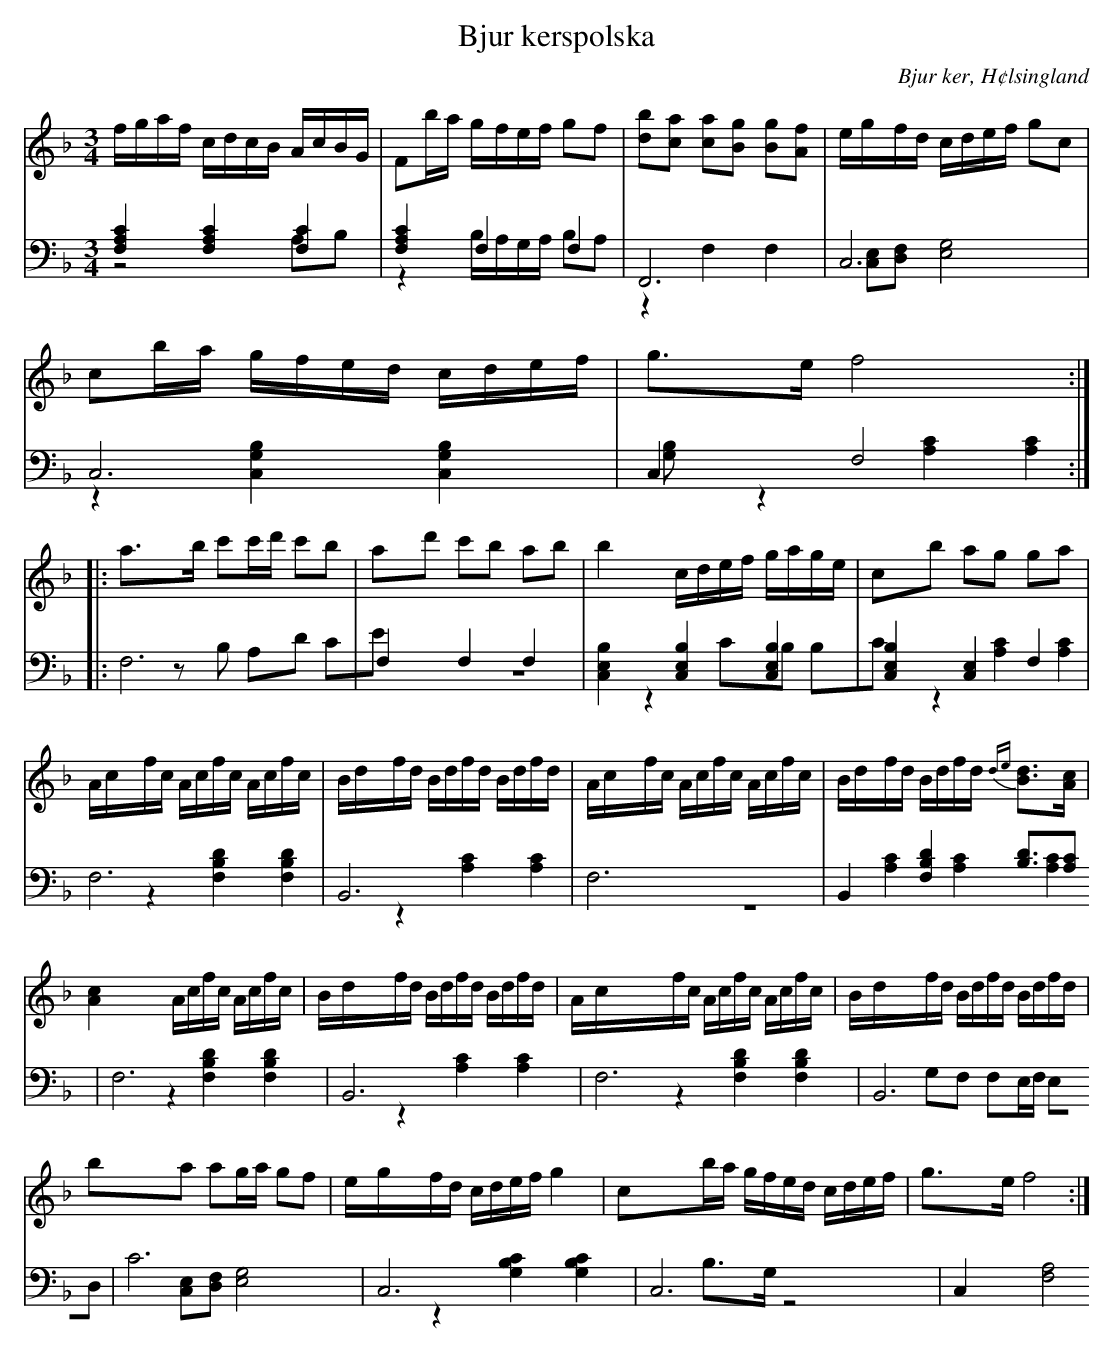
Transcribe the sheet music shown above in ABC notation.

X:1
T: Bjur kerspolska
O: Bjur ker, H¢lsingland
M: 3/4
L: 1/16
K: F
V:1
V:2
V:3 merge
V:1
fgaf cdcB AcBG|F2ba gfef g2f2|[d2b2][c2a2] [c2a2][B2g2] [B2g2][A2f2] |egfd cdef g2c2|
c2ba gfed cdef|g2>e2 f8:|
|:a2>b2 c'2c'd' c'2b2|a2d'2 c'2b2 a2b2|b4 cdef gage|c2b2 a2g2 g2a2|
Acfc Acfc Acfc|Bdfd Bdfd Bdfd|Acfc Acfc Acfc|Bdfd Bdfd {de}[B2d2]>[A2c2]|
[A4c4] Acfc Acfc|Bdfd Bdfd Bdfd|Acfc Acfc Acfc|Bdfd Bdfd Bdfd|
b2a2 a2ga g2f2|egfd cdef g4|c2ba gfed cdef|g2>e2 f8:|
V:2 clef=bass
[F,4A,4C4] [F,4A,4C4] [F,4C4]|[F,4A,4C4] F,4 F,4|F,,12|C,12|
C,12|C,4 F,8:|
|:F,12|F,4 F,4 F,4|[C,4E,4B,4] [C,4E,4B,4] [C,4E,4B,4]|[C,4E,4B,4] [C,4E,4] F,4|
F,12|B,,12|F,12|B,,4 [F,4B,4D4] [B,2D2]>[A,4C4]|
F,12|B,,12|F,12|B,,12|
C12|C,12|C,12|C,4 [F,8A,8]:|
V:3 clef=bass
z8 A,2B,2|z4 B,A,G,A, B,2A,2|z4 F,4 F,4|[C,2E,2][D,2F,2] [E,8G,8]|
z4 [G,4B,4C,4] [G,4B,4C,4]|[B,2>G,2 z8]:|
|:z4 [A,4C4] [A,4C4]|z2B,2 A,2D2 C2E2|z12|z4 C2B,2 B,2C2|
z4 [A,4C4] [A,4C4]|z4 [F,4B,4D4] [F,4B,4D4]|z4 [A,4C4] [A,4C4]|z12|
[A,4C4] [A,4C4] [A,4C4]|z4 [F,4B,4D4] [F,4B,4D4]|z4 [A,4C4] [A,4C4]|
|z4 [F,4B,4D4] [F,4B,4D4]|G,2F,2 F,2E,F, E,2D,2|[C,2E,2][D,2F,2] [E,8G,8]|z4 [G,4B,4C4] [G,4B,4C4]|B,2>G,2 z8:|
